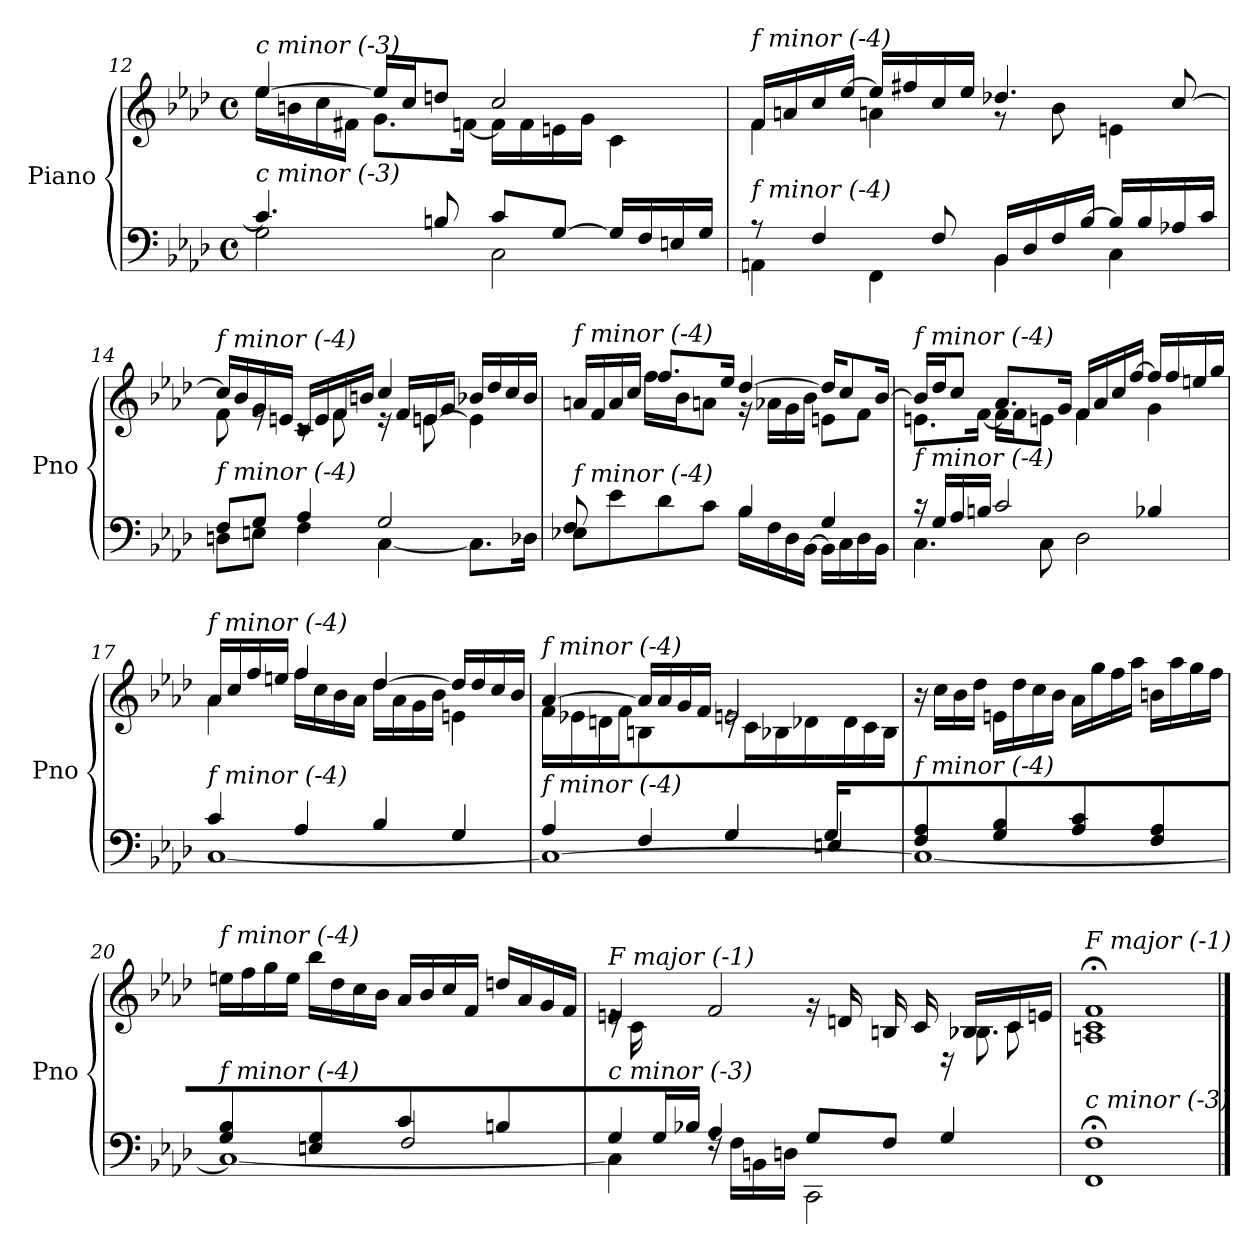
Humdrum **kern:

**kern	**kern
*part1	*part1
*staff2	*staff1
*I"Piano	*
*I'Pno	*
!!LO:LB:g=z
*clefF4	*clefG2
*k[b-e-a-d-]	*k[b-e-a-d-]
*M4/4	*M4/4
*met(c)	*met(c)
=12	=12
*^	*^
!	!	!LO:TX:i:t=c minor (-3)	!
!LO:TX:i:t=c minor (-3)	!	!	!
4.c/]	2G\	[4ee-/	16ee-\LL
.	.	.	16bn\
.	.	.	16cc\
.	.	.	16f#X\JJ
.	.	16ee-/LL]	8.g\L
.	.	16cc/J	.
8Bn/	.	8ddn/J	.
.	.	.	[16fn\Jk
8c/L	2C\	2cc/	16f\LL]
.	.	.	16f\
[8G/J	.	.	16en\
.	.	.	16g\JJ
16G/LL]	.	.	4c\
16F/	.	.	.
16En/	.	.	.
16G/JJ	.	.	.
=13	=13	=13	=13
!	!	!LO:TX:i:t=f minor (-4)	!
!LO:TX:i:t=f minor (-4)	!	!	!
8r	4AAn\	16f/LL	4f\
.	.	16an/	.
4F/	.	16cc/	.
.	.	[16ee-/JJ	.
.	4FF\	16ee-/LL]	4an\
.	.	16ff#Xi/	.
8F/	.	16cc/	.
.	.	16ee-/JJ	.
16BB-/LL	4BB-\	4.dd-X/	8r
16D-/	.	.	.
16F/	.	.	8b-\
[16B-/JJ	.	.	.
16B-/LL]	4C\	.	4en\
16B-/	.	.	.
16A-X/	.	[8cc/	.
16c/JJ	.	.	.
!!LO:LB:g=z
=14	=14	=14	=14
*^	*^	*	*^
!	!	!	!	!LO:TX:i:t=f minor (-4)	!	!
!LO:TX:i:t=f minor (-4)	!	!	!	!	!	!
2.ryy	2ryy	8F/L	8Dn\L	16cc/LL]	8f\	2ryy
.	.	.	.	16b-/	.	.
.	.	8G/J	8En\J	16g/	8re	.
.	.	.	.	16en/JJ	.	.
.	.	4A-/	4F\	16c/LL	8rc	.
.	.	.	.	16e/	.	.
.	.	.	.	16f/	8f\	.
.	.	.	.	16bn/JJ	.	.
.	8ryy	2G/	[4C\	4cc/	16r	8ryy
.	.	.	.	.	16f/LL	.
.	4.ryy	.	.	.	16en/	[8en\
.	.	.	.	.	16g/JJ	.
4ryy	.	.	8.C\L]	16b-X/LL	4ryy	4e\]
.	.	.	.	16dd-/	.	.
.	.	.	.	16cc/	.	.
.	.	.	16D-X\Jk	16b-/JJ	.	.
=15	=15	=15	=15	=15	=15	=15
!	!	!	!	!LO:TX:i:t=f minor (-4)	!	!
!LO:TX:i:t=f minor (-4)	!	!	!	!	!	!
*	*	*v	*v	*	*	*
4ryy	8E-X\L	8F/	16an/LL	4ryy	8ryy
.	.	.	16f/	.	.
.	8e-\	4.ryy	16a/	.	4.ryy
.	.	.	16cc/JJ	.	.
2.ryy	8d-\	.	8.ff/L	16ff\LL	.
.	.	.	.	16b-\J	.
.	8c\J	.	.	8an\J	.
.	.	.	16ee-/Jk	.	.
.	4B-/	16B-\LL	[4dd-/	16r	2ryy
.	.	16F\	.	16a-X\LL	.
.	.	16D-\	.	16g\	.
.	.	[16BB-\JJ	.	16b-\JJ	.
.	4G/	16BB-\LL]	16dd-/KL]	8en\L	.
.	.	16C\	8cc/	.	.
.	.	16D-\	.	8f\J	.
.	.	16BB-\JJ	[16b-/Jk	.	.
*	*	*	*	*v	*v
!!LO:LB:g=z
=16	=16	=16	=16	=16
!	!	!	!LO:TX:i:t=f minor (-4)	!
!LO:TX:i:t=f minor (-4)	!	!	!	!
*	*v	*v	*	*
16r	4.C\	16b-/LL]	8.en\L
16G/LL	.	16dd-/J	.
16A-/	.	8cc/J	.
16Bn/JJ	.	.	[16f\Jk
2c/	.	8.a-/L	16f\LL]
.	.	.	16f\J
.	8C\	.	8en\J
.	.	16g/Jk	.
.	2D-\	16f/LL	4f\
.	.	16a-/	.
.	.	16cc/	.
.	.	[16ff/JJ	.
4B-X/	.	16ff/LL]	4g\
.	.	16ff/	.
.	.	16een/	.
.	.	16gg/JJ	.
=17	=17	=17	=17
!	!	!LO:TX:i:t=f minor (-4)	!
!LO:TX:i:t=f minor (-4)	!	!	!
4c/	[1C	16a-/LL	4a-\
.	.	16cc/	.
.	.	16ff/	.
.	.	16een/JJ	.
4A-/	.	4ff/	16ff\LL
.	.	.	16cc\
.	.	.	16b-\
.	.	.	16a-\JJ
4B-/	.	[4dd-/	16dd-\LL
.	.	.	16a-\
.	.	.	16g\
.	.	.	16b-\JJ
4G/	.	16dd-/LL]	4en\
.	.	16dd-/	.
.	.	16cc/	.
.	.	16b-/JJ	.
!!LO:PB:g=z	!!
=18	=18	=18	=18
*	*^	*	*
!	!	!	!LO:TX:i:t=f minor (-4)	!
!LO:TX:i:t=f minor (-4)	!	!	!	!
2.ryy	4A-/	1C_	[4a-/	16f\LL
.	.	.	.	16e-X\
.	.	.	.	16dn\
.	.	.	.	16f\JJ
.	4F/	.	16a-/LL]	4Bn\
.	.	.	16a-/	.
.	.	.	16g/	.
.	.	.	16f/JJ	.
.	4G/	.	2en/	16re
.	.	.	.	16c\LL
.	.	.	.	16B-X\
.	.	.	.	16d-X\JJ
16G/LL	4En/	.	.	16ryy
8.ryy	.	.	.	16d-\
.	.	.	.	16c\
.	.	.	.	16B-\JJ
*	*v	*v	*	*
=19	=19	=19	=19
!	!	!LO:TX:i:t=f minor (-4)	!
!LO:TX:i:t=f minor (-4)	!	!	!
*	*	*v	*v
4F/ 4A-/	1C_	16r
.	.	16cc\LL
.	.	16b-\
.	.	16dd-\JJ
4G/ 4B-/	.	16en\LL
.	.	16dd-\
.	.	16cc\
.	.	16b-\JJ
4A-/ 4c/	.	16a-\LL
.	.	16gg\
.	.	16ff\
.	.	16aa-\JJ
4F/ 4A-/	.	16bn\LL
.	.	16aa-\
.	.	16gg\
.	.	16ff\JJ
!!LO:LB:g=z
=20	=20	=20
*	*^	*^
!	!	!	!LO:TX:i:t=f minor (-4)	!
!LO:TX:i:t=f minor (-4)	!	!	!	!
4G/ 4B-/	1C_	2ryy	16een\LL	2ryy
.	.	.	16ff\	.
.	.	.	16gg\	.
.	.	.	16ee\JJ	.
4En/ 4G/	.	.	16bb-\LL	.
.	.	.	16dd-\	.
.	.	.	16cc\	.
.	.	.	16b-\JJ	.
4c/	.	2F/	16a-/LL	2ryy
.	.	.	16b-/	.
.	.	.	16cc/	.
.	.	.	16f/JJ	.
4Bn/	.	.	16ddn/LL	.
.	.	.	16a-/	.
.	.	.	16g/	.
.	.	.	16f/JJ	.
=21	=21	=21	=21	=21
*	*	*^	*	*^
!	!	!	!	!LO:TX:i:t=F major (-1)	!	!
!LO:TX:i:t=c minor (-3)	!	!	!	!	!	!
8ryy	2..ryy	4G/	4C\]	4en/	16re	2..ryy
.	.	.	.	.	16c\LL	.
16G/	.	.	.	.	8ryy	.
16B-X/JJ	.	.	.	.	.	.
4ryy	.	4A-/	16rF	2f/	4ryy	.
.	.	.	16F\LL	.	.	.
.	.	.	16BBn\	.	.	.
.	.	.	16Dn\JJ	.	.	.
4ryy	.	8G/L	2CC\	.	16rg	.
.	.	.	.	.	16dn/LL	.
.	.	8F/J	.	.	16Bn/	.
.	.	.	.	.	16c/JJ	.
16ryy	.	4G/	.	16rD	16ryy	.
8.ryy	.	.	.	16B-X/LL	8.B-X\	.
.	8ryy	.	.	16c/	.	8c\
.	.	.	.	16en/JJ	.	.
*v	*v	*v	*v	*	*	*
*	*v	*v	*v
=22	=22
!	!LO:TX:i:t=F major (-1)
!LO:TX:i:t=c minor (-3)	!
1FF; 1F;	1An;< 1c;< 1f;<
==	==
*-	*-
